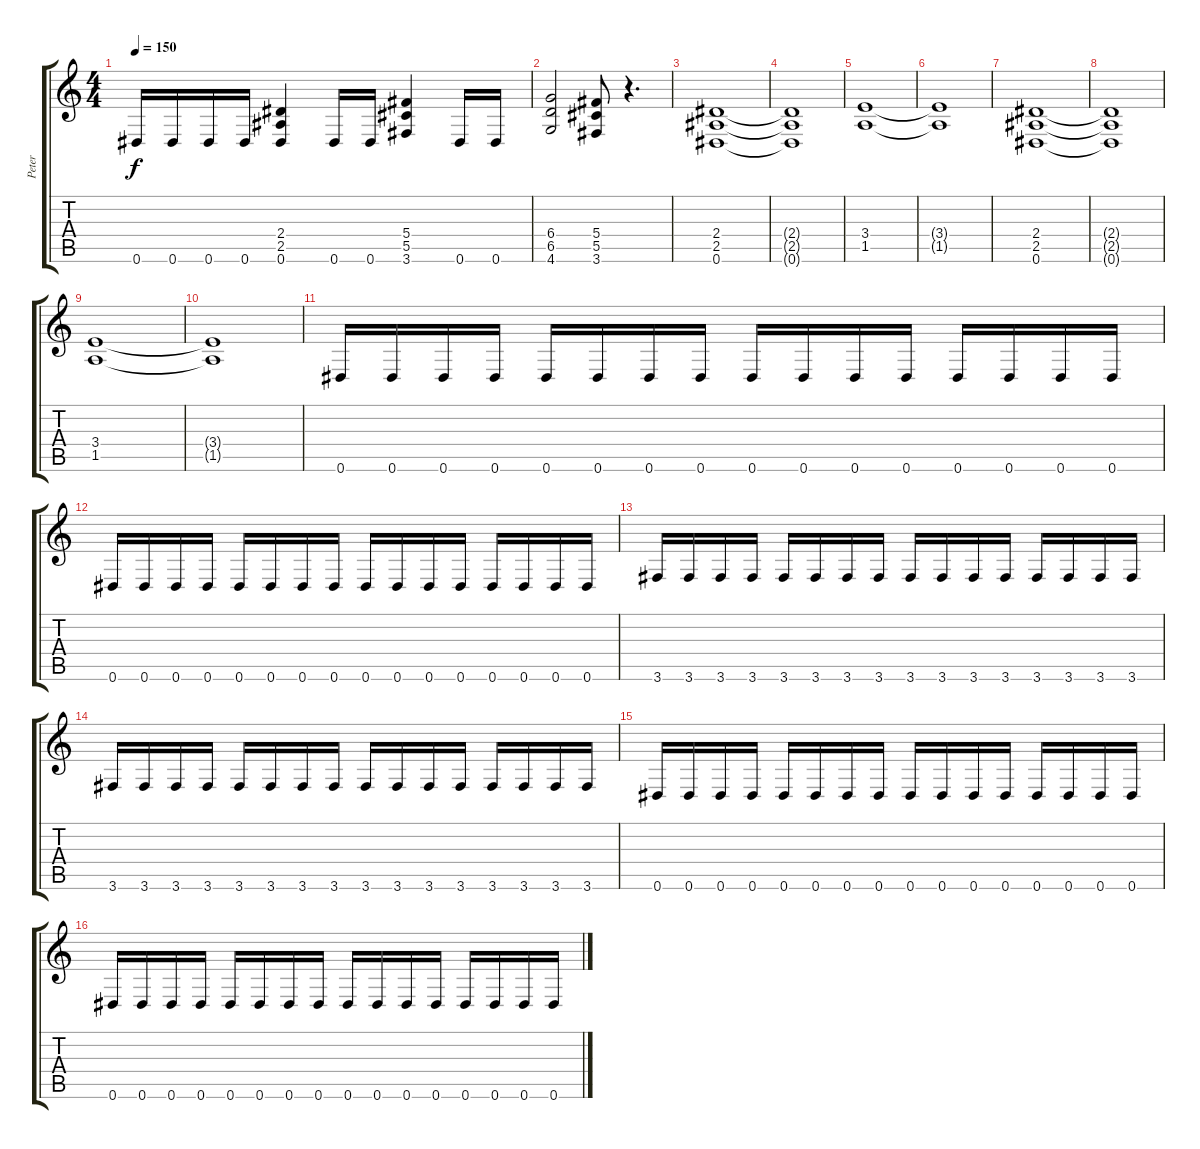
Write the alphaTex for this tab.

\track ("Peter" "Peter") {instrument distortionguitar}
\staff {score tabs}
\tuning (Eb4 Bb3 Gb3 Db3 Ab2 Eb2) {hide}
\ts (4 4)
\tempo 150
\clef g2
\ks c
0.6.16{dy f} 0.6.16 0.6.16 0.6.16 (2.4 2.5 0.6).4 0.6.16 0.6.16 (5.4 5.5 3.6).4 0.6.16 0.6.16 |
(6.4 6.5 4.6).2 (5.4 5.5 3.6).8 r.4{d} |
(2.4 2.5 0.6).1 |
(2.4{t} 2.5{t} 0.6{t}).1 |
(3.4 1.5).1 |
(3.4{t} 1.5{t}).1 |
(2.4 2.5 0.6).1 |
(2.4{t} 2.5{t} 0.6{t}).1 |
(3.4 1.5).1 |
(3.4{t} 1.5{t}).1 |
0.6.16 0.6.16 0.6.16 0.6.16 0.6.16 0.6.16 0.6.16 0.6.16 0.6.16 0.6.16 0.6.16 0.6.16 0.6.16 0.6.16 0.6.16 0.6.16 |
0.6.16 0.6.16 0.6.16 0.6.16 0.6.16 0.6.16 0.6.16 0.6.16 0.6.16 0.6.16 0.6.16 0.6.16 0.6.16 0.6.16 0.6.16 0.6.16 |
3.6.16 3.6.16 3.6.16 3.6.16 3.6.16 3.6.16 3.6.16 3.6.16 3.6.16 3.6.16 3.6.16 3.6.16 3.6.16 3.6.16 3.6.16 3.6.16 |
3.6.16 3.6.16 3.6.16 3.6.16 3.6.16 3.6.16 3.6.16 3.6.16 3.6.16 3.6.16 3.6.16 3.6.16 3.6.16 3.6.16 3.6.16 3.6.16 |
0.6.16 0.6.16 0.6.16 0.6.16 0.6.16 0.6.16 0.6.16 0.6.16 0.6.16 0.6.16 0.6.16 0.6.16 0.6.16 0.6.16 0.6.16 0.6.16 |
0.6.16 0.6.16 0.6.16 0.6.16 0.6.16 0.6.16 0.6.16 0.6.16 0.6.16 0.6.16 0.6.16 0.6.16 0.6.16 0.6.16 0.6.16 0.6.16
